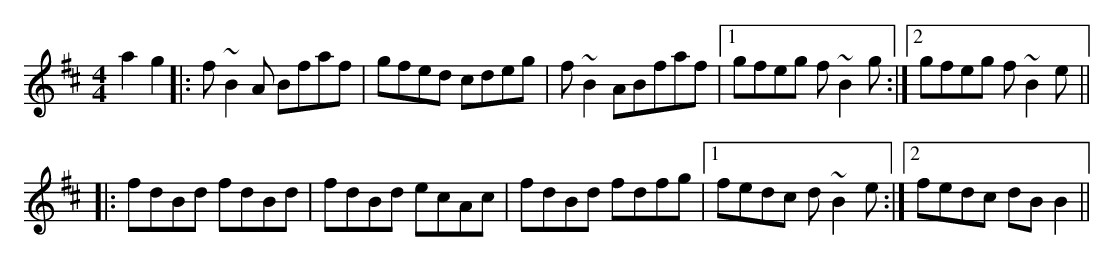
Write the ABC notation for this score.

X:1
M:4/4
K:D
a2g2|:f~B2A Bfaf|gfed cdeg|f~B2ABfaf|1 gfeg f ~B2g:|2 gfeg f ~B2e||
|:fdBd fdBd|fdBd ecAc|fdBd fdfg|1 fedc d~B2e:|2 fedc dBB2||
